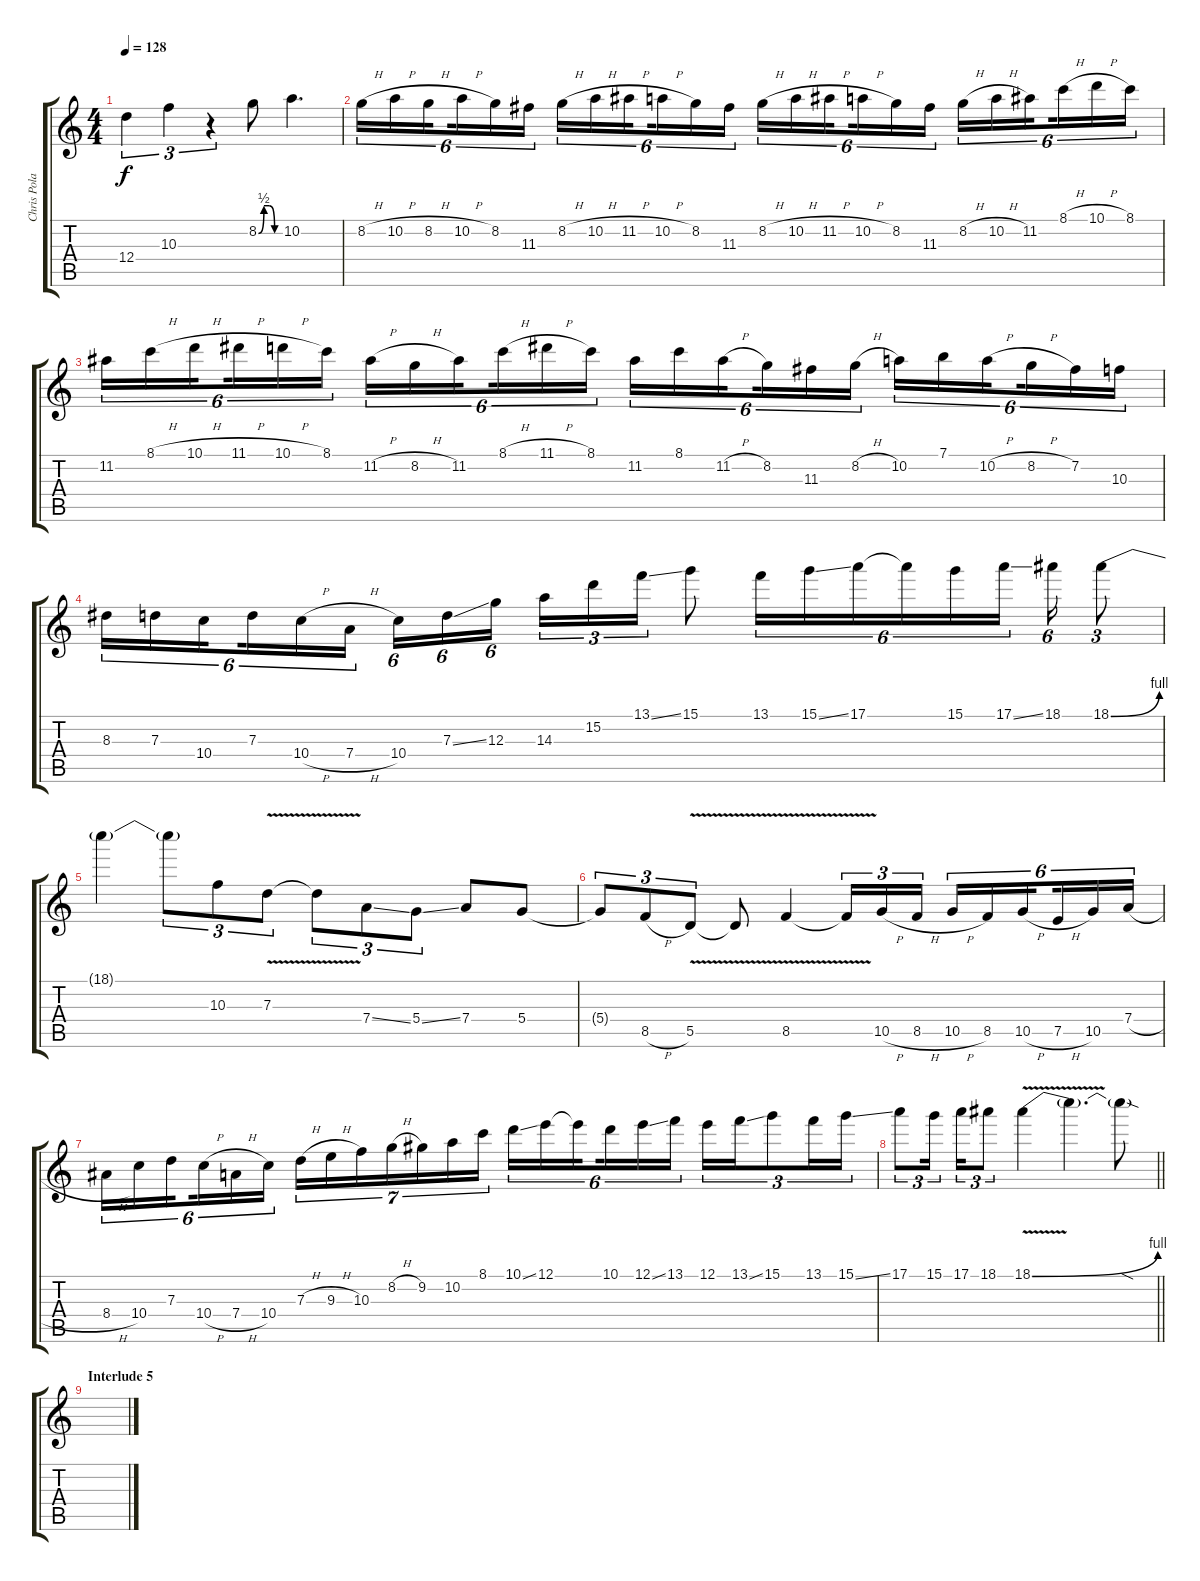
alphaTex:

\track ("Chris Poland - Lead" "Chris Pola") {instrument distortionguitar}
\staff {score tabs}
\tuning (E4 B3 G3 D3 A2 D2) {hide}
\ts (4 4)
\tempo 128
\clef g2
\ks c
12.4{t}.4{tu (3 2) dy f} 10.3.4{tu (3 2)} r.4{tu (3 2)} 8.2{be (custom 0 0 15 2 30 2 45 0 60 0)}.8 10.2.4{d} |
8.2{h}.16{tu (6 4)} 10.2{h}.16{tu (6 4)} 8.2{h}.16{tu (6 4) beam splitsecondary} 10.2{h}.16{tu (6 4)} 8.2.16{tu (6 4)} 11.3.16{tu (6 4)} 8.2{h}.16{tu (6 4)} 10.2{h}.16{tu (6 4)} 11.2{h}.16{tu (6 4) beam splitsecondary} 10.2{h}.16{tu (6 4)} 8.2.16{tu (6 4)} 11.3.16{tu (6 4)} 8.2{h}.16{tu (6 4)} 10.2{h}.16{tu (6 4)} 11.2{h}.16{tu (6 4) beam splitsecondary} 10.2{h}.16{tu (6 4)} 8.2.16{tu (6 4)} 11.3.16{tu (6 4)} 8.2{h}.16{tu (6 4)} 10.2{h}.16{tu (6 4)} 11.2.16{tu (6 4) beam splitsecondary} 8.1{h}.16{tu (6 4)} 10.1{h}.16{tu (6 4)} 8.1.16{tu (6 4)} |
11.2.16{tu (6 4)} 8.1{h}.16{tu (6 4)} 10.1{h}.16{tu (6 4) beam splitsecondary} 11.1{h}.16{tu (6 4)} 10.1{h}.16{tu (6 4)} 8.1.16{tu (6 4)} 11.2{h}.16{tu (6 4)} 8.2{h}.16{tu (6 4)} 11.2.16{tu (6 4) beam splitsecondary} 8.1{h}.16{tu (6 4)} 11.1{h}.16{tu (6 4)} 8.1.16{tu (6 4)} 11.2.16{tu (6 4)} 8.1.16{tu (6 4)} 11.2{h}.16{tu (6 4) beam splitsecondary} 8.2.16{tu (6 4)} 11.3.16{tu (6 4)} 8.2{h}.16{tu (6 4)} 10.2.16{tu (6 4)} 7.1.16{tu (6 4)} 10.2{h}.16{tu (6 4) beam splitsecondary} 8.2{h}.16{tu (6 4)} 7.2.16{tu (6 4)} 10.3.16{tu (6 4)} |
8.3.16{tu (6 4)} 7.3.16{tu (6 4)} 10.4.16{tu (6 4) beam splitsecondary} 7.3.16{tu (6 4)} 10.4{h}.16{tu (6 4)} 7.4{h}.16{tu (6 4)} 10.4.16{tu (6 4)} 7.3{ss}.16{tu (6 4)} 12.3.16{tu (6 4) beam splitsecondary} 14.3.16{tu (3 2)} 15.2.16{tu (3 2)} 13.1{ss}.16{tu (3 2)} 15.1.8 13.1.16{tu (6 4)} 15.1{ss}.16{tu (6 4)} 17.1.16{tu (6 4)} 17.1{t}.16{tu (6 4)} 15.1.16{tu (6 4)} 17.1{ss}.16{tu (6 4) beam splitsecondary} 18.1.16{tu (6 4)} 18.1{be (bend 0 0 60 4)}.8{tu (3 2)} |
18.1{t}.4 18.1{t}.8{tu (3 2)} 10.3.8{tu (3 2)} 7.3{v}.8{tu (3 2)} 7.3{t}.8{tu (3 2)} 7.4{ss}.8{tu (3 2)} 5.4{ss}.8{tu (3 2)} 7.4.8 5.4.8 |
5.4{t}.8{tu (3 2)} 8.5{h}.8{tu (3 2)} 5.5{v}.8{tu (3 2)} 5.5{t}.8 8.5{v}.4 8.5{t}.16{tu (3 2)} 10.5{h}.16{tu (3 2)} 8.5{h}.16{tu (3 2)} 10.5{h}.16{tu (6 4)} 8.5.16{tu (6 4)} 10.5{h}.16{tu (6 4) beam splitsecondary} 7.5{h}.16{tu (6 4)} 10.5.16{tu (6 4)} 7.4{h}.16{tu (6 4)} |
8.4{h}.16{tu (6 4)} 10.4.16{tu (6 4)} 7.3.16{tu (6 4) beam splitsecondary} 10.4{h}.16{tu (6 4)} 7.4{h}.16{tu (6 4)} 10.4.16{tu (6 4)} 7.3{h}.16{tu (7 4)} 9.3{h}.16{tu (7 4)} 10.3.16{tu (7 4)} 8.2{h}.16{tu (7 4)} 9.2.16{tu (7 4)} 10.2.16{tu (7 4)} 8.1.16{tu (7 4)} 10.1{ss}.16{tu (6 4)} 12.1.16{tu (6 4)} 12.1{t}.16{tu (6 4) beam splitsecondary} 10.1.16{tu (6 4)} 12.1{ss}.16{tu (6 4)} 13.1.16{tu (6 4)} 12.1.16{tu (3 2)} 13.1{ss}.16{tu (3 2)} 15.1.8{tu (3 2)} 13.1.16{tu (3 2)} 15.1{ss}.16{tu (3 2)} |
\barLineRight lightlight
17.1.8{tu (3 2)} 15.1.16{tu (3 2) beam splitsecondary} 17.1.16{tu (3 2)} 18.1.8{tu (3 2)} 18.1{be (bend 0 0 60 4) v}.4 18.1{t}.4{d} 18.1{sod t}.8 |
\section ("" "Interlude 5")
